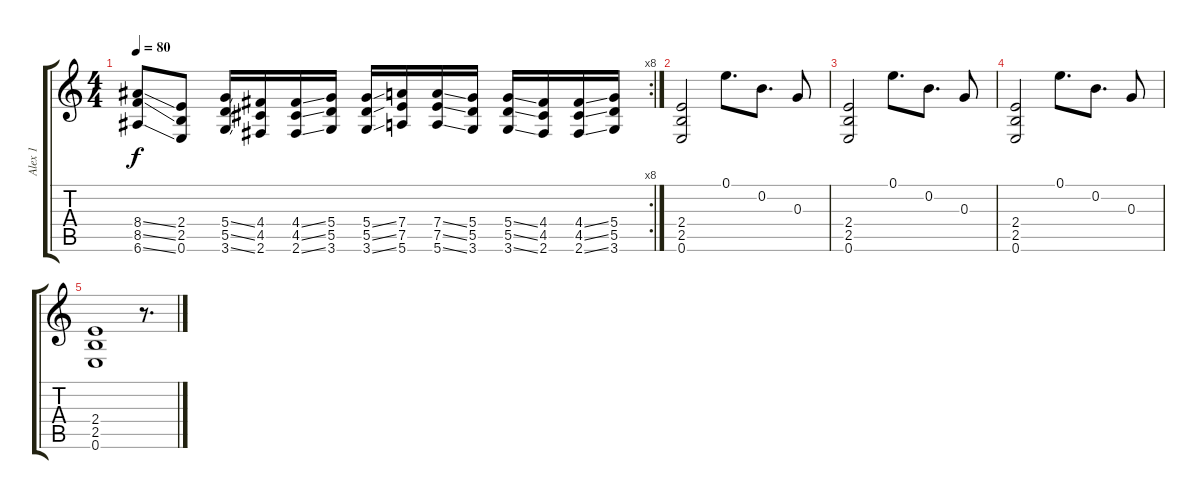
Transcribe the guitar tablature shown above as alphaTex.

\track ("Alex 1" "Alex 1") {instrument distortionguitar}
\staff {score tabs}
\tuning (E4 B3 G3 D3 A2 E2) {hide}
\rc 8
\ts (4 4)
\tempo 80
\clef g2
\ks c
(8.4{ss} 8.5{ss} 6.6{ss}).8{dy f} (2.4 2.5 0.6).8 (5.4{ss} 5.5{ss} 3.6{ss}).16 (4.4 4.5 2.6).16 (4.4{ss} 4.5{ss} 2.6{ss}).16 (5.4 5.5 3.6).16 (5.4{ss} 5.5{ss} 3.6{ss}).16 (7.4 7.5 5.6).16 (7.4{ss} 7.5{ss} 5.6{ss}).16 (5.4 5.5 3.6).16 (5.4{ss} 5.5{ss} 3.6{ss}).16 (4.4 4.5 2.6).16 (4.4{ss} 4.5{ss} 2.6{ss}).16 (5.4 5.5 3.6).16 |
(2.4 2.5 0.6).2 0.1.8{d} 0.2.8{d} 0.3.8 |
(2.4 2.5 0.6).2 0.1.8{d} 0.2.8{d} 0.3.8 |
(2.4 2.5 0.6).2 0.1.8{d} 0.2.8{d} 0.3.8 |
(2.4 2.5 0.6).1 r.8{d}
